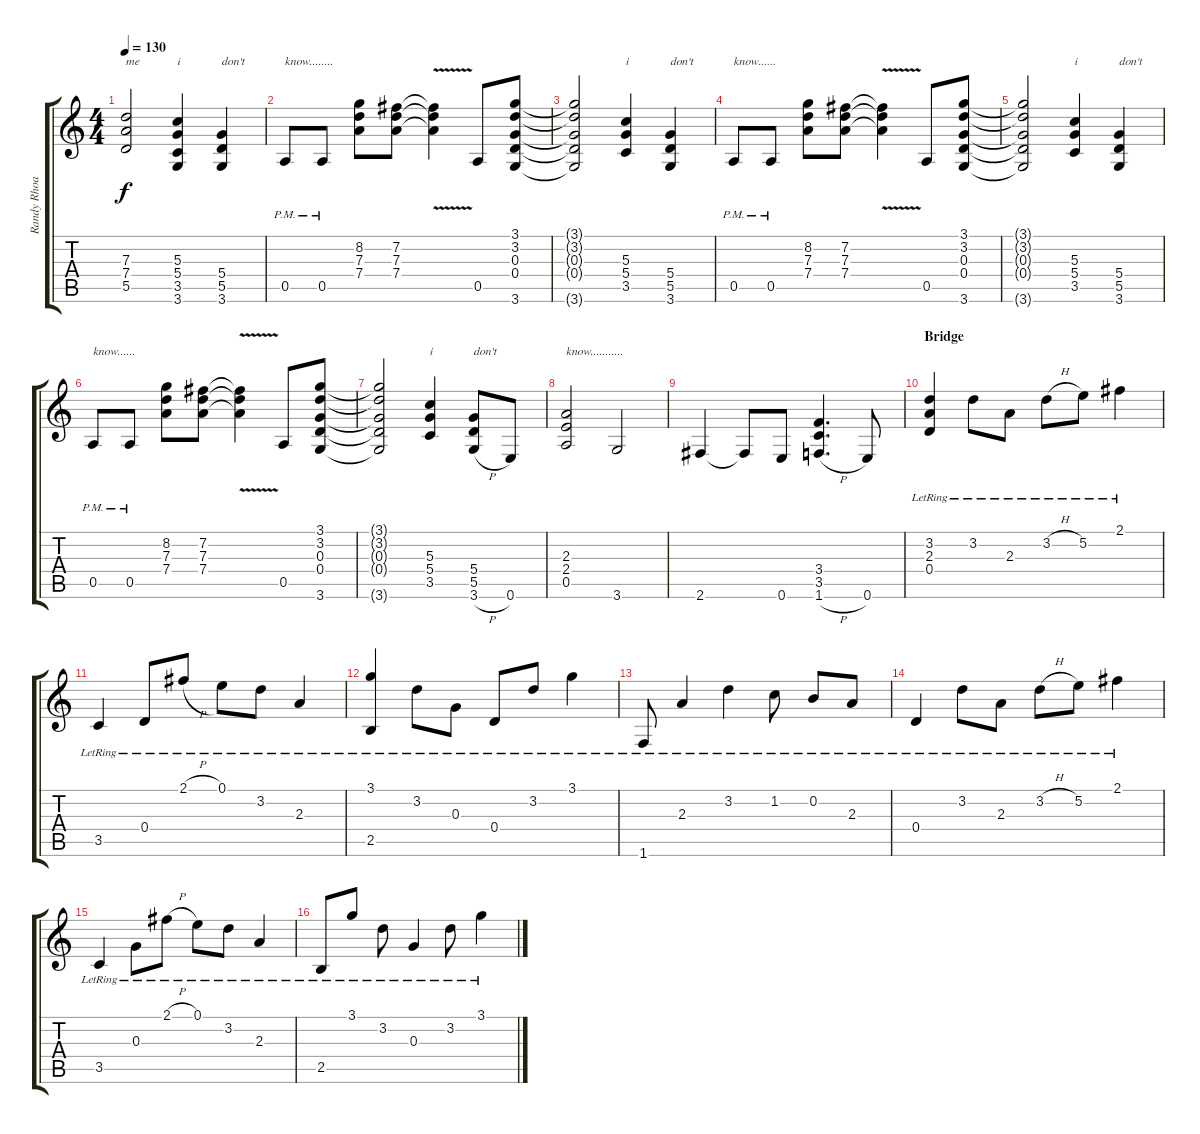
\track ("Randy Rhoads" "Randy Rhoa") {instrument distortionguitar}
\staff {score tabs}
\tuning (E4 B3 G3 D3 A2 E2) {hide}
\ts (4 4)
\tempo 130
\clef g2
\ks c
(7.3 7.4 5.5).2{txt "me" dy f} (5.3 5.4 3.5 3.6).4{txt "i"} (5.4 5.5 3.6).4{txt "don't"} |
0.5{pm}.8{txt "know........"} 0.5{pm}.8 (8.2 7.3 7.4).8 (7.2 7.3 7.4).8 (7.2{v t} 7.3{v t} 7.4{v t}).4 0.5.8 (3.1 3.2 0.3 0.4 3.6).8 |
(3.1{t} 3.2{t} 0.3{t} 0.4{t} 3.6{t}).2 (5.3 5.4 3.5).4{txt "i"} (5.4 5.5 3.6).4{txt "don't"} |
0.5{pm}.8{txt "know......"} 0.5{pm}.8 (8.2 7.3 7.4).8 (7.2 7.3 7.4).8 (7.2{v t} 7.3{v t} 7.4{v t}).4 0.5.8 (3.1 3.2 0.3 0.4 3.6).8 |
(3.1{t} 3.2{t} 0.3{t} 0.4{t} 3.6{t}).2 (5.3 5.4 3.5).4{txt "i"} (5.4 5.5 3.6).4{txt "don't"} |
0.5{pm}.8{txt "know......"} 0.5{pm}.8 (8.2 7.3 7.4).8 (7.2 7.3 7.4).8 (7.2{v t} 7.3{v t} 7.4{v t}).4 0.5.8 (3.1 3.2 0.3 0.4 3.6).8 |
(3.1{t} 3.2{t} 0.3{t} 0.4{t} 3.6{t}).2 (5.3 5.4 3.5).4{txt "i"} (5.4 5.5 3.6{h}).8{txt "don't"} 0.6.8 |
(2.3 2.4 0.5).2{txt "know..........."} 3.6.2 |
2.6.4 2.6{t}.8 0.6.8 (3.4 3.5 1.6{h}).4{d} 0.6.8 |
\section ("" "Bridge")
(3.2 2.3 0.4{lr}).4 3.2{lr}.8 2.3{lr}.8 3.2{h lr}.8 5.2{lr}.8 2.1{lr}.4 |
3.5{lr}.4 0.4{lr}.8 2.1{h lr}.8 0.1{lr}.8 3.2{lr}.8 2.3{lr}.4 |
(3.1 2.5{lr}).4 3.2{lr}.8 0.3{lr}.8 0.4{lr}.8 3.2{lr}.8 3.1{lr}.4 |
1.6{lr}.8 2.3{lr}.4 3.2{lr}.4 1.2{lr}.8 0.2{lr}.8 2.3{lr}.8 |
0.4{lr}.4 3.2{lr}.8 2.3{lr}.8 3.2{h lr}.8 5.2{lr}.8 2.1{lr}.4 |
3.5{lr}.4 0.3{lr}.8 2.1{h lr}.8 0.1{lr}.8 3.2{lr}.8 2.3{lr}.4 |
2.5{lr}.8 3.1{lr}.8 3.2{lr}.8 0.3{lr}.4 3.2{lr}.8 3.1{lr}.4
